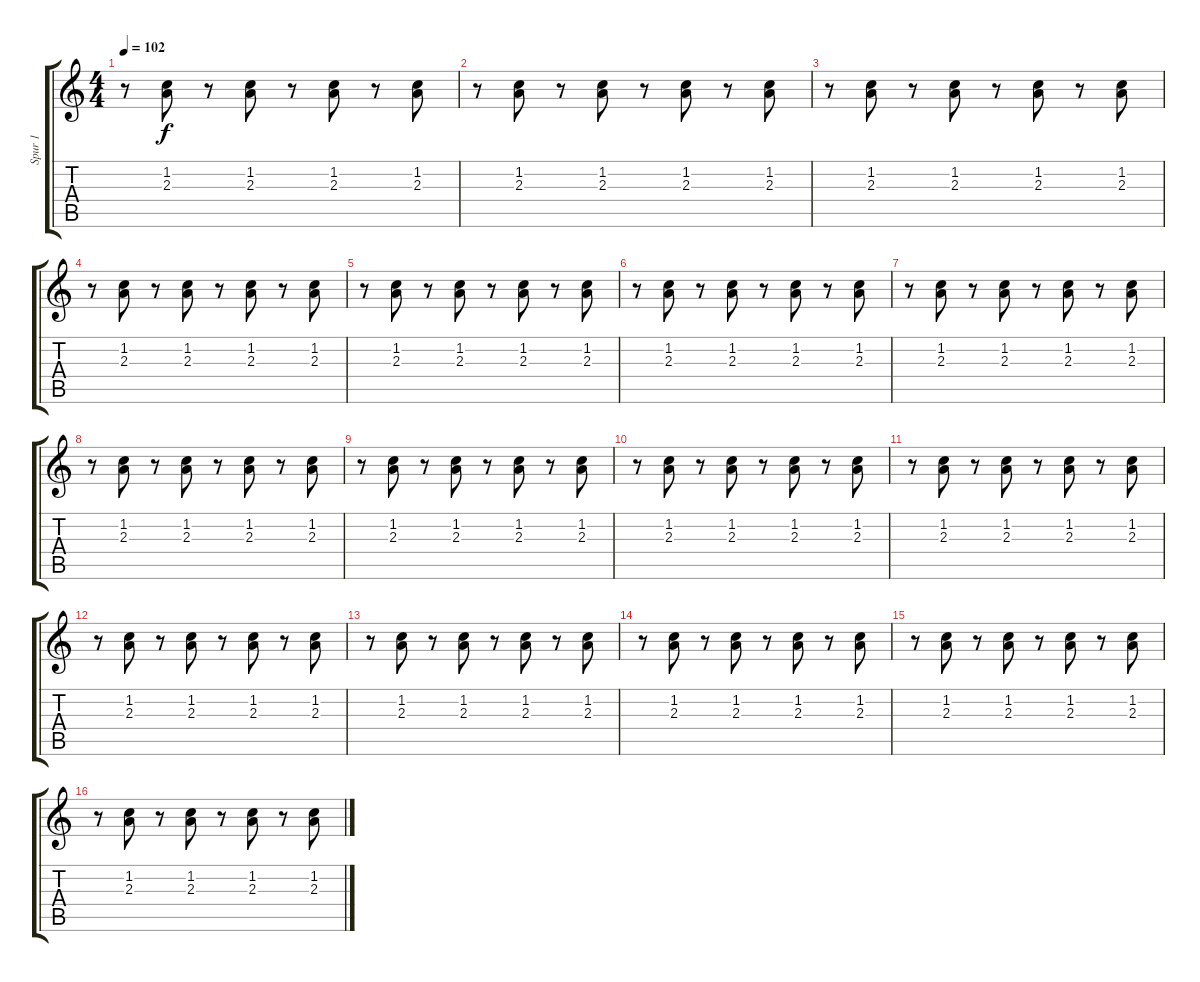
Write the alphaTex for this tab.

\track ("Spur 1" "Spur 1") {instrument acousticguitarsteel}
\staff {score tabs}
\tuning (E4 B3 G3 D3 A2 E2) {hide}
\ts (4 4)
\tempo 102
\clef g2
\ks c
r.8{dy f instrument acousticguitarsteel} (1.2 2.3).8 r.8 (1.2 2.3).8 r.8 (1.2 2.3).8 r.8 (1.2 2.3).8 |
r.8 (1.2 2.3).8 r.8 (1.2 2.3).8 r.8 (1.2 2.3).8 r.8 (1.2 2.3).8 |
r.8 (1.2 2.3).8 r.8 (1.2 2.3).8 r.8 (1.2 2.3).8 r.8 (1.2 2.3).8 |
r.8 (1.2 2.3).8 r.8 (1.2 2.3).8 r.8 (1.2 2.3).8 r.8 (1.2 2.3).8 |
r.8 (1.2 2.3).8 r.8 (1.2 2.3).8 r.8 (1.2 2.3).8 r.8 (1.2 2.3).8 |
r.8 (1.2 2.3).8 r.8 (1.2 2.3).8 r.8 (1.2 2.3).8 r.8 (1.2 2.3).8 |
r.8 (1.2 2.3).8 r.8 (1.2 2.3).8 r.8 (1.2 2.3).8 r.8 (1.2 2.3).8 |
r.8 (1.2 2.3).8 r.8 (1.2 2.3).8 r.8 (1.2 2.3).8 r.8 (1.2 2.3).8 |
r.8 (1.2 2.3).8 r.8 (1.2 2.3).8 r.8 (1.2 2.3).8 r.8 (1.2 2.3).8 |
r.8 (1.2 2.3).8 r.8 (1.2 2.3).8 r.8 (1.2 2.3).8 r.8 (1.2 2.3).8 |
r.8 (1.2 2.3).8 r.8 (1.2 2.3).8 r.8 (1.2 2.3).8 r.8 (1.2 2.3).8 |
r.8 (1.2 2.3).8 r.8 (1.2 2.3).8 r.8 (1.2 2.3).8 r.8 (1.2 2.3).8 |
r.8 (1.2 2.3).8 r.8 (1.2 2.3).8 r.8 (1.2 2.3).8 r.8 (1.2 2.3).8 |
r.8 (1.2 2.3).8 r.8 (1.2 2.3).8 r.8 (1.2 2.3).8 r.8 (1.2 2.3).8 |
r.8 (1.2 2.3).8 r.8 (1.2 2.3).8 r.8 (1.2 2.3).8 r.8 (1.2 2.3).8 |
r.8 (1.2 2.3).8 r.8 (1.2 2.3).8 r.8 (1.2 2.3).8 r.8 (1.2 2.3).8
